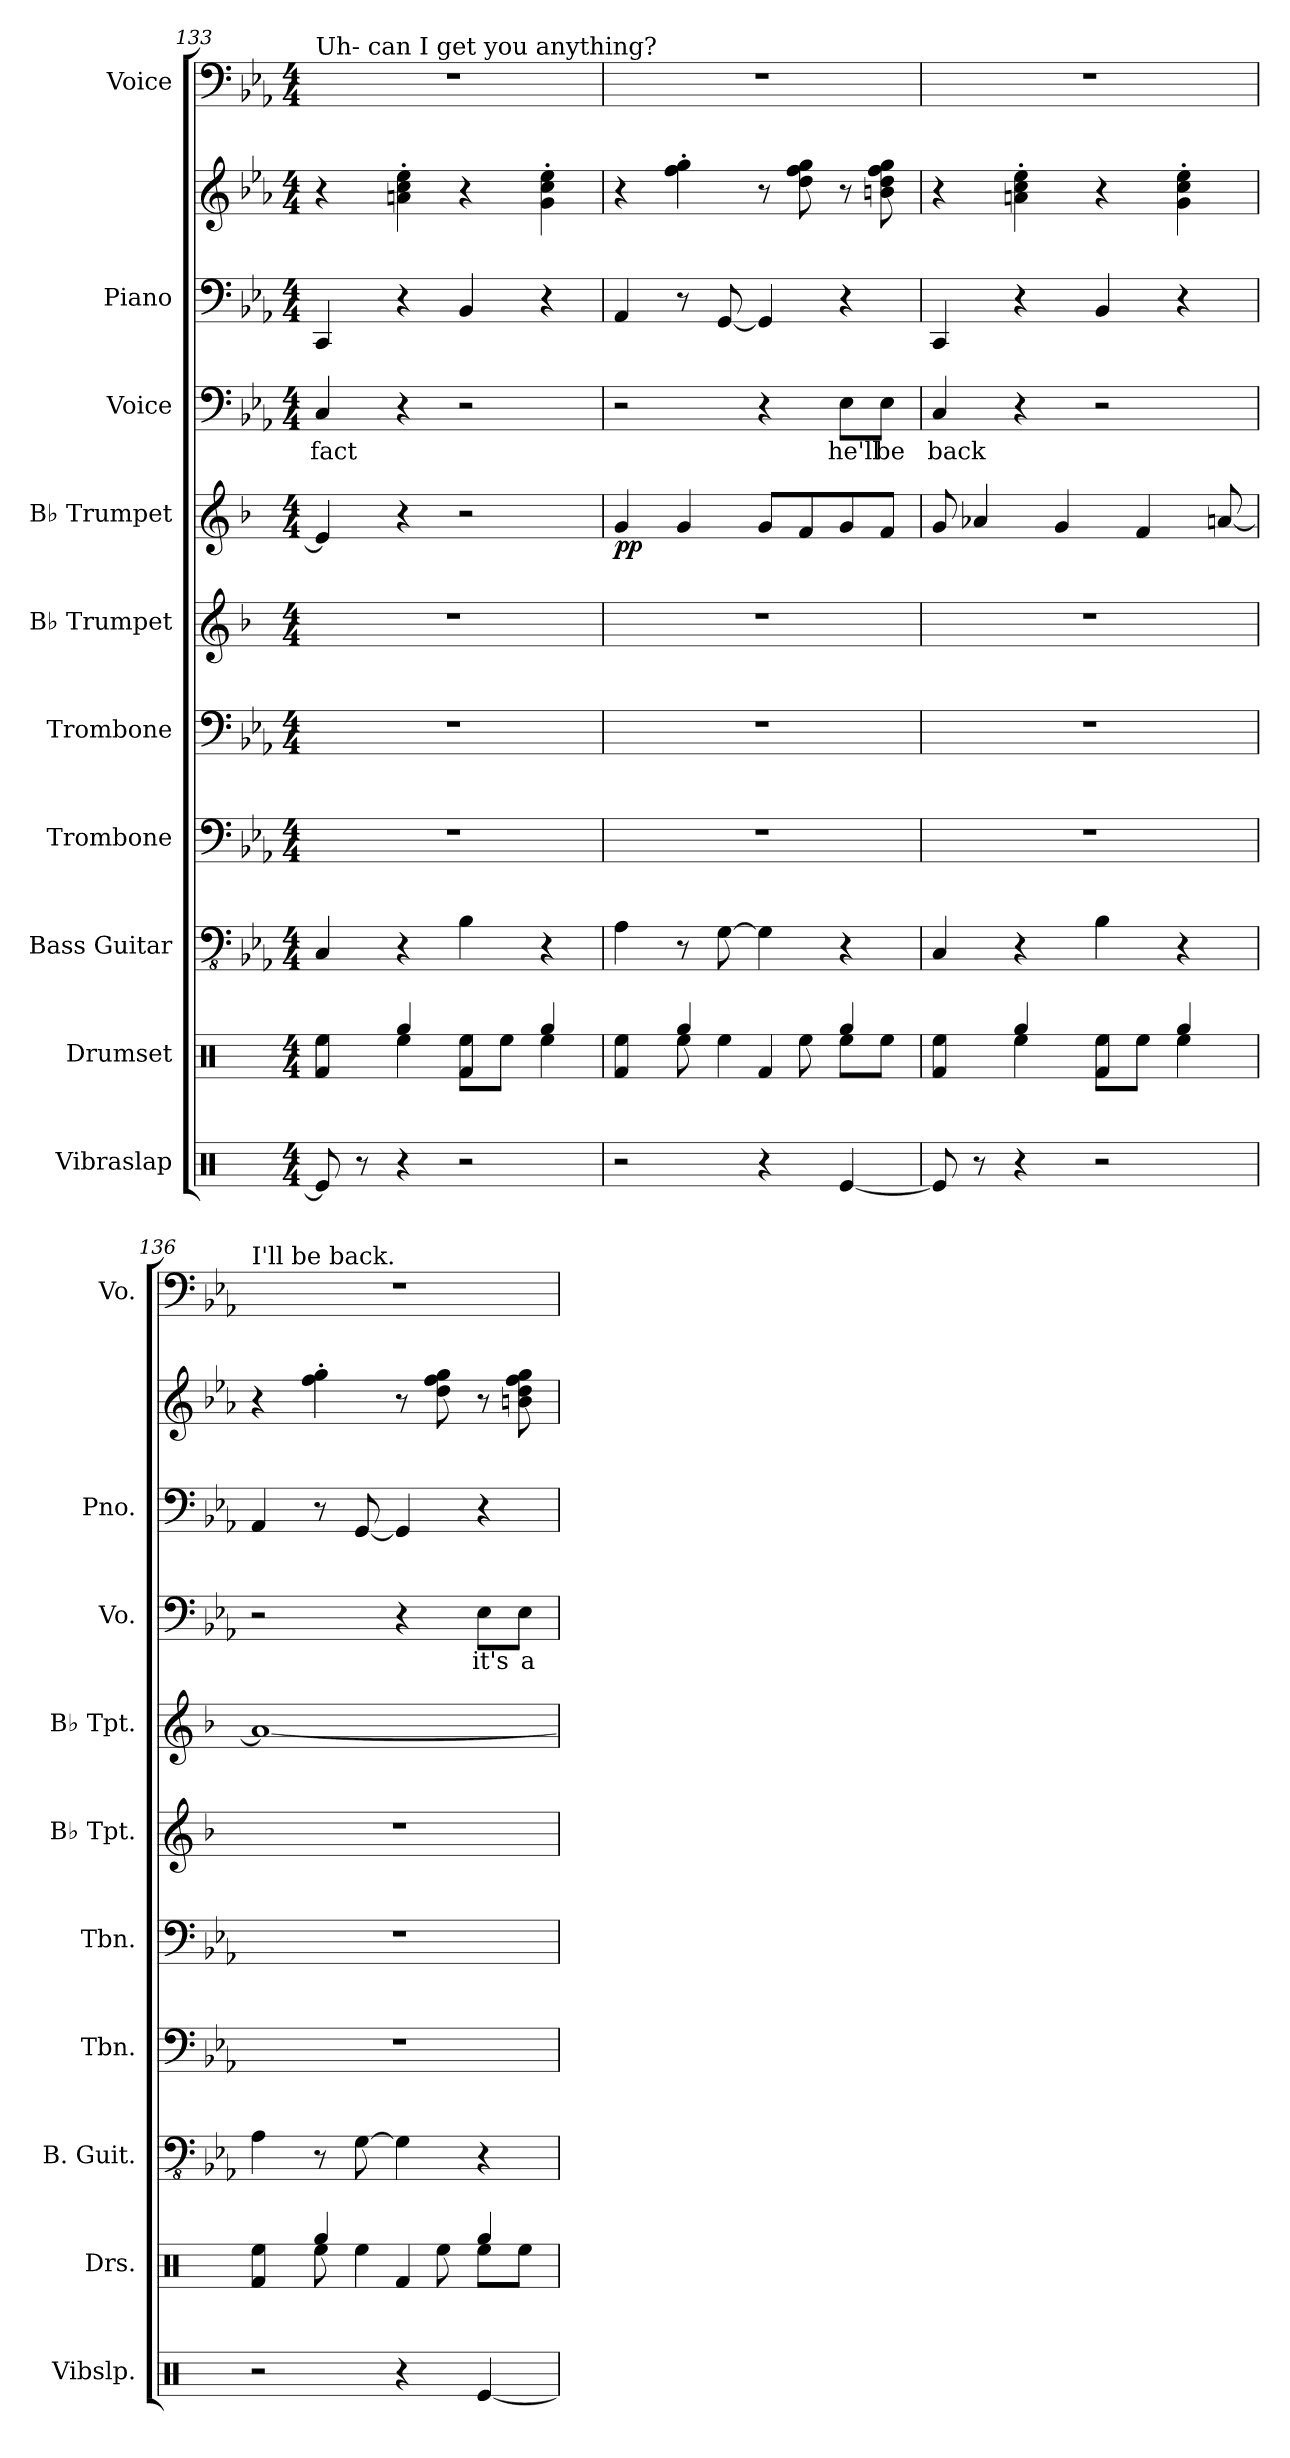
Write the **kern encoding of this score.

**kern	**kern	**kern	**kern	**kern	**kern	**kern	**dynam	**kern	**text	**kern	**kern	**kern
*part10	*part9	*part8	*part7	*part6	*part5	*part4	*part4	*part3	*part3	*part2	*part2	*part1
*staff11	*staff10	*staff9	*staff8	*staff7	*staff6	*staff5	*staff5	*staff4	*staff4	*staff3	*staff2	*staff1
*I"Vibraslap	*I"Drumset	*I"Bass Guitar	*I"Trombone	*I"Trombone	*I"B♭ Trumpet	*I"B♭ Trumpet	*	*I"Voice	*	*I"Piano	*	*I"Voice
*I'Vibslp.	*I'Drs.	*I'B. Guit.	*I'Tbn.	*I'Tbn.	*I'B♭ Tpt.	*I'B♭ Tpt.	*	*I'Vo.	*	*I'Pno.	*	*I'Vo.
*clefX	*clefX	*clefFv4	*clefF4	*clefF4	*clefG2	*clefG2	*	*clefF4	*	*clefF4	*clefG2	*clefF4
*	*	*	*	*	*ITrd1c2	*ITrd1c2	*	*	*	*	*	*
*k[]	*k[]	*k[b-e-a-]	*k[b-e-a-]	*k[b-e-a-]	*k[b-e-a-]	*k[b-e-a-]	*	*k[b-e-a-]	*	*k[b-e-a-]	*k[b-e-a-]	*k[b-e-a-]
*M4/4	*M4/4	*M4/4	*M4/4	*M4/4	*M4/4	*M4/4	*	*M4/4	*	*M4/4	*M4/4	*M4/4
=133	=133	=133	=133	=133	=133	=133	=133	=133	=133	=133	=133	=133
*	*^	*	*	*	*	*	*	*	*	*	*	*
!	!	!	!	!	!	!	!	!	!	!	!	!	!LO:TX:a:t=Uh- can I get you anything?
!	!	!	!	!	!	!	!	!	!	!LO:LY:b	!	!	!
8Re/]	4Rf/	4Ree\	4CC/	1r	1r	1r	4d/]	.	4C/	fact	4CC/	4r	1r
8r	.	.	.	.	.	.	.	.	.	.	.	.	.
4r	4Rgg/	4Ree\	4r	.	.	.	4r	.	4r	.	4r	4an\' 4cc\' 4ee-\'	.
2r	4Rf/	8Ree\L	4BB-\	.	.	.	2r	.	2r	.	4BB-/	4r	.
.	.	8Ree\J	.	.	.	.	.	.	.	.	.	.	.
.	4Rgg/	4Ree\	4r	.	.	.	.	.	.	.	4r	4g\' 4cc\' 4ee-\'	.
!!LO:PB:g=z
=134	=134	=134	=134	=134	=134	=134	=134	=134	=134	=134	=134	=134	=134
!	!	!	!	!	!	!	!	!LO:DY:b	!	!	!	!	!
2r	4Rf/	4Ree\	4AA-\	1r	1r	1r	4f/	pp	2r	.	4AA-/	4r	1r
.	4Rgg/	8Ree\	8r	.	.	.	4f/	.	.	.	8r	4ff\' 4gg\'	.
.	.	4Ree\	[8GG\	.	.	.	.	.	.	.	[8GG/	.	.
4r	4Rf/	.	4GG\]	.	.	.	8f/L	.	4r	.	4GG/]	8r	.
.	.	8Ree\	.	.	.	.	8e-/	.	.	.	.	8dd\ 8ff\ 8gg\	.
!	!	!	!	!	!	!	!	!	!	!LO:LY:b	!	!	!
[4Re/	4Rgg/	8Ree\L	4r	.	.	.	8f/	.	8E-\L	he'll	4r	8r	.
!	!	!	!	!	!	!	!	!	!	!LO:LY:b	!	!	!
.	.	8Ree\J	.	.	.	.	8e-/J	.	8E-\J	be	.	8bn\ 8dd\ 8ff\ 8gg\	.
=135	=135	=135	=135	=135	=135	=135	=135	=135	=135	=135	=135	=135	=135
!	!	!	!	!	!	!	!	!	!	!LO:LY:b	!	!	!
8Re/]	4Rf/	4Ree\	4CC/	1r	1r	1r	8f/	.	4C/	back	4CC/	4r	1r
8r	.	.	.	.	.	.	4g-X/	.	.	.	.	.	.
4r	4Rgg/	4Ree\	4r	.	.	.	.	.	4r	.	4r	4an\' 4cc\' 4ee-\'	.
.	.	.	.	.	.	.	4f/	.	.	.	.	.	.
2r	4Rf/	8Ree\L	4BB-\	.	.	.	.	.	2r	.	4BB-/	4r	.
.	.	8Ree\J	.	.	.	.	4e-/	.	.	.	.	.	.
.	4Rgg/	4Ree\	4r	.	.	.	.	.	.	.	4r	4g\' 4cc\' 4ee-\'	.
.	.	.	.	.	.	.	[8gn/	.	.	.	.	.	.
=136	=136	=136	=136	=136	=136	=136	=136	=136	=136	=136	=136	=136	=136
!	!	!	!	!	!	!	!	!	!	!	!	!	!LO:TX:a:t=I'll be back.
2r	4Rf/	4Ree\	4AA-\	1r	1r	1r	1g_	.	2r	.	4AA-/	4r	1r
.	4Rgg/	8Ree\	8r	.	.	.	.	.	.	.	8r	4ff\' 4gg\'	.
.	.	4Ree\	[8GG\	.	.	.	.	.	.	.	[8GG/	.	.
4r	4Rf/	.	4GG\]	.	.	.	.	.	4r	.	4GG/]	8r	.
.	.	8Ree\	.	.	.	.	.	.	.	.	.	8dd\ 8ff\ 8gg\	.
!	!	!	!	!	!	!	!	!	!	!LO:LY:b	!	!	!
[4Re/	4Rgg/	8Ree\L	4r	.	.	.	.	.	8E-\L	it's	4r	8r	.
!	!	!	!	!	!	!	!	!	!	!LO:LY:b	!	!	!
.	.	8Ree\J	.	.	.	.	.	.	8E-\J	a	.	8bn\ 8dd\ 8ff\ 8gg\	.
*	*v	*v	*	*	*	*	*	*	*	*	*	*	*
=	=	=	=	=	=	=	=	=	=	=	=	=
*-	*-	*-	*-	*-	*-	*-	*-	*-	*-	*-	*-	*-
